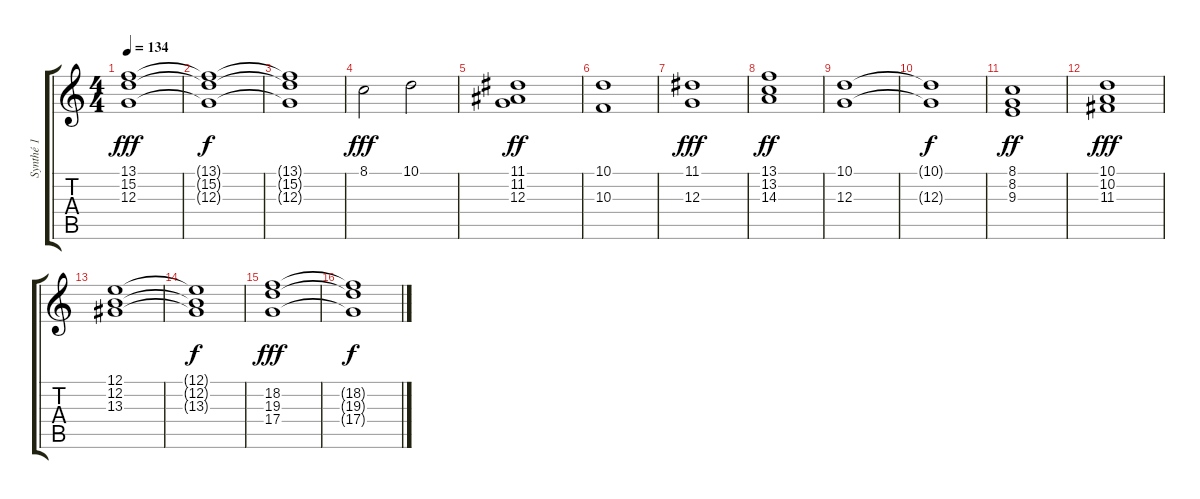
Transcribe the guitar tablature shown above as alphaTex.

\track ("Synthé 1" "Synthé 1") {instrument pad2warm}
\staff {score tabs}
\tuning (E4 B3 G3 D3 A2 E2) {hide}
\ts (4 4)
\tempo 134
\clef g2
\ks c
(13.1 15.2 12.3).1{dy fff} |
(13.1{t} 15.2{t} 12.3{t}).1{dy f} |
(13.1{t} 15.2{t} 12.3{t}).1 |
8.1.2{dy fff} 10.1.2 |
(11.1 11.2 12.3).1{dy ff} |
(10.1 10.3).1 |
(11.1 12.3).1{dy fff} |
(13.1 13.2 14.3).1{dy ff} |
(10.1 12.3).1 |
(10.1{t} 12.3{t}).1{dy f} |
(8.1 8.2 9.3).1{dy ff} |
(10.1 10.2 11.3).1{dy fff} |
(12.1 12.2 13.3).1 |
(12.1{t} 12.2{t} 13.3{t}).1{dy f} |
(18.2 19.3 17.4).1{dy fff} |
(18.2{t} 19.3{t} 17.4{t}).1{dy f}
